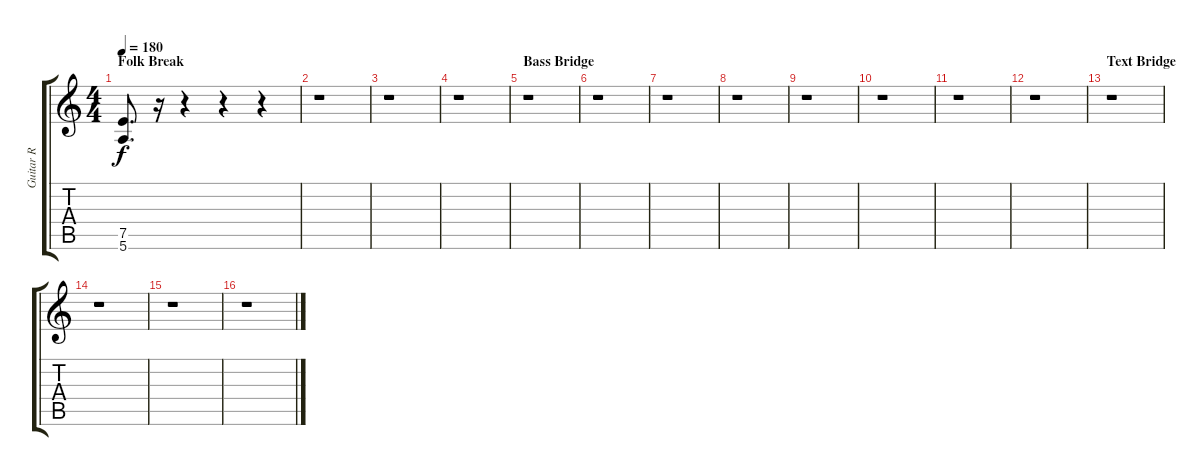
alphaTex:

\track ("Guitar R" "Guitar R") {instrument distortionguitar}
\staff {score tabs}
\tuning (E4 B3 G3 D3 A2 E2) {hide}
\ts (4 4)
\section ("" "Folk Break")
\tempo 180
\clef g2
\ks c
(7.5 5.6).8{d dy f} r.16 r.4 r.4 r.4 |
r.1 |
r.1 |
r.1 |
\section ("" "Bass Bridge")
r.1 |
r.1 |
r.1 |
r.1 |
r.1 |
r.1 |
r.1 |
r.1 |
\section ("" "Text Bridge")
r.1 |
r.1 |
r.1 |
r.1
